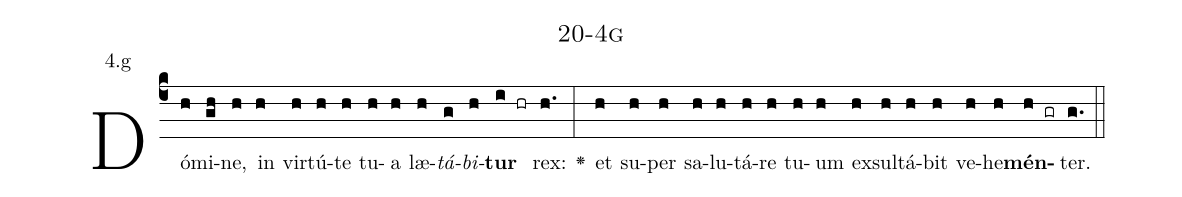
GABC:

name: 20-4g;
annotation: 4.g;
%%
(c4)Dó(h)mi(gh)ne,(h) in(h) vir(h)tú(h)te(h) tu(h)a(h) læ(h)<i>tá</i>(g)<i>bi</i>(h)<b>tur</b>(i hr) rex:(h.) <v>\greheightstar</v>(:) et(h) su(h)per(h) sa(h)lu(h)tá(h)re(h) tu(h)um(h) ex(h)sul(h)tá(h)bit(h) ve(h)he(h)<b>mén</b>(h gr)ter.(g.) (::)


%E(h) u(h) o(h) u(h) a(h) e.(g.) (::)
